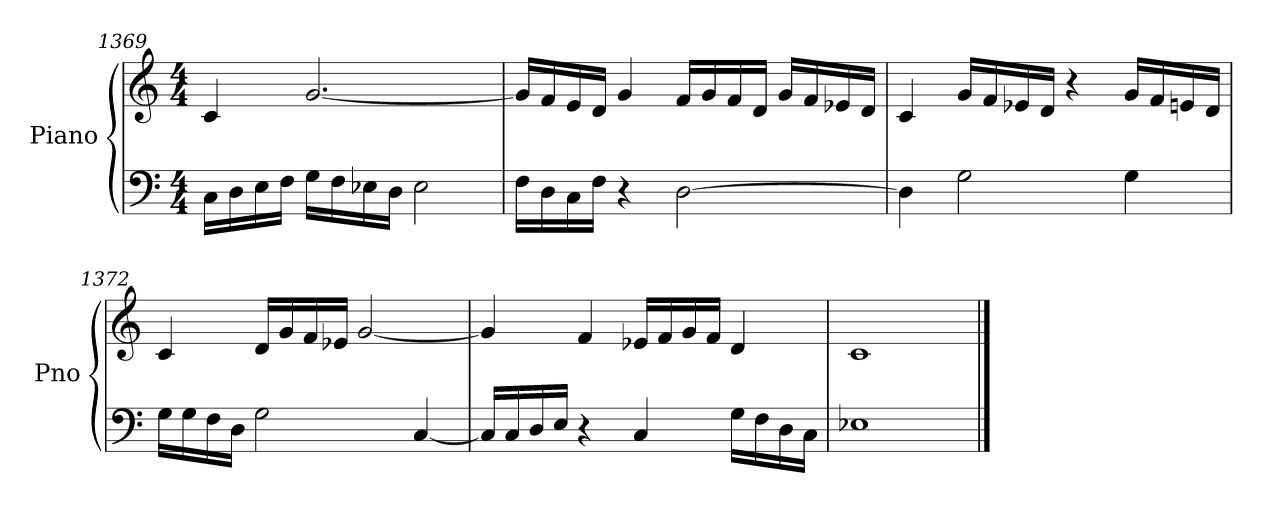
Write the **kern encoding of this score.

**kern	**kern
*part1	*part1
*staff2	*staff1
*I"Piano	*
*I'Pno	*
!!LO:LB:g=z
*clefF4	*clefG2
*k[]	*k[]
*M4/4	*M4/4
=1369	=1369
16C\LL	4c/
16D\	.
16E\	.
16F\JJ	.
16G\LL	[2.g/
16F\	.
16E-X\	.
16D\JJ	.
2E-\	.
=1370	=1370
16F\LL	16g/LL]
16D\	16f/
16C\	16e/
16F\JJ	16d/JJ
4r	4g/
[2D\	16f/LL
.	16g/
.	16f/
.	16d/JJ
.	16g/LL
.	16f/
.	16e-X/
.	16d/JJ
=1371	=1371
4D\]	4c/
2G\	16g/LL
.	16f/
.	16e-X/
.	16d/JJ
.	4r
4G\	16g/LL
.	16f/
.	16en/
.	16d/JJ
!!LO:PB:g=z
=1372	=1372
16G\LL	4c/
16G\	.
16F\	.
16D\JJ	.
2G\	16d/LL
.	16g/
.	16f/
.	16e-X/JJ
.	[2g/
[4C/	.
=1373	=1373
16C/LL]	4g/]
16C/	.
16D/	.
16E/JJ	.
4r	4f/
4C/	16e-X/LL
.	16f/
.	16g/
.	16f/JJ
16G\LL	4d/
16F\	.
16D\	.
16C\JJ	.
=1374	=1374
1E-X	1c
==	==
*-	*-
